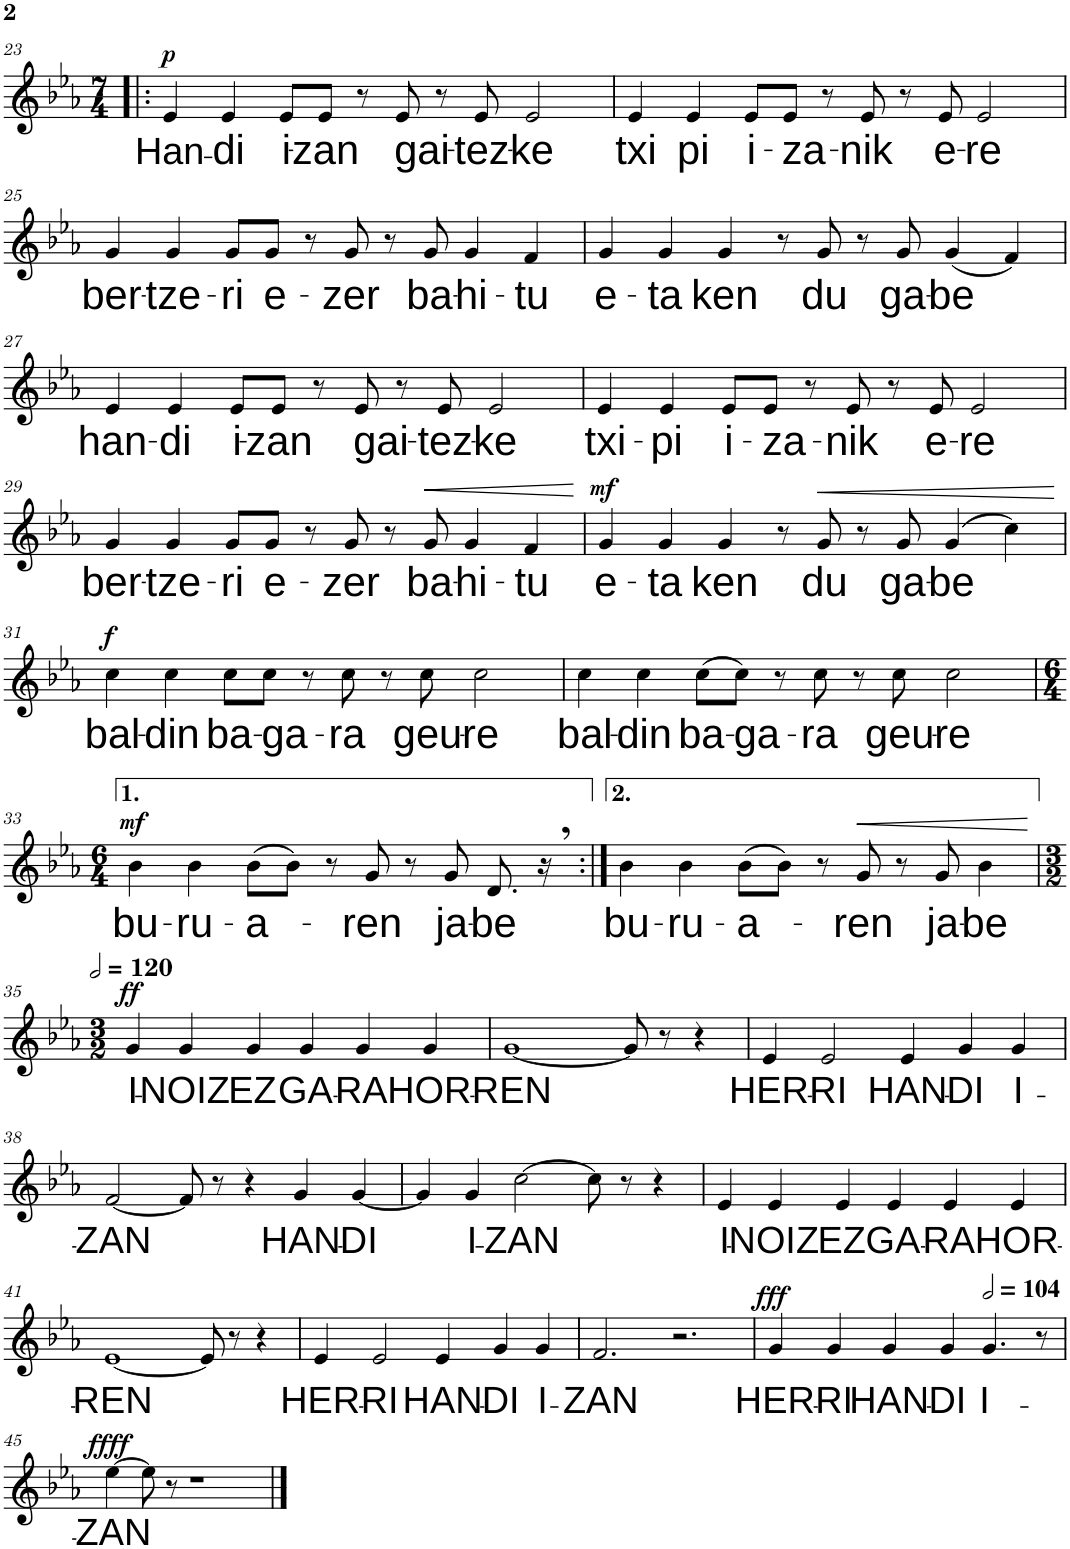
**kern	**text	**dynam
*part1	*part1	*part1
*staff1	*staff1	*staff1
*I"Voix 2	*	*
*I'Vx. 2	*	*
!!LO:PB:g=z
*clefG2	*	*
*k[b-e-a-]	*	*
*M7/4	*	*
=23!|:	=23!|:	=23!|:
!	!LO:LY:b	!LO:DY:a
4e-/	Han-	p
!	!LO:LY:b	!
4e-/	-di	.
!	!LO:LY:b	!
8e-/L	i-	.
!	!LO:LY:b	!
8e-/J	-zan	.
8r	.	.
!	!LO:LY:b	!
8e-/	gai-	.
8r	.	.
!	!LO:LY:b	!
8e-/	-tez-	.
!	!LO:LY:b	!
2e-/	-ke	.
=24	=24	=24
!	!LO:LY:b	!
4e-/	txi	.
!	!LO:LY:b	!
4e-/	pi	.
!	!LO:LY:b	!
8e-/L	i-	.
!	!LO:LY:b	!
8e-/J	-za-	.
8r	.	.
!	!LO:LY:b	!
8e-/	-nik	.
8r	.	.
!	!LO:LY:b	!
8e-/	e-	.
!	!LO:LY:b	!
2e-/	-re	.
!!LO:LB:g=z
=25	=25	=25
!	!LO:LY:b	!
4g/	ber-	.
!	!LO:LY:b	!
4g/	-tze-	.
!	!LO:LY:b	!
8g/L	-ri	.
!	!LO:LY:b	!
8g/J	e-	.
8r	.	.
!	!LO:LY:b	!
8g/	-zer	.
8r	.	.
!	!LO:LY:b	!
8g/	ba-	.
!	!LO:LY:b	!
4g/	-hi-	.
!	!LO:LY:b	!
4f/	-tu	.
=26	=26	=26
!	!LO:LY:b	!
4g/	e-	.
!	!LO:LY:b	!
4g/	-ta	.
!	!LO:LY:b	!
4g/	ken	.
8r	.	.
!	!LO:LY:b	!
8g/	du	.
8r	.	.
!	!LO:LY:b	!
8g/	ga-	.
!	!LO:LY:b	!
(4g/	-be	.
4f/)	.	.
!!LO:LB:g=z
=27	=27	=27
!	!LO:LY:b	!
4e-/	han-	.
!	!LO:LY:b	!
4e-/	-di	.
!	!LO:LY:b	!
8e-/L	i-	.
!	!LO:LY:b	!
8e-/J	-zan	.
8r	.	.
!	!LO:LY:b	!
8e-/	gai-	.
8r	.	.
!	!LO:LY:b	!
8e-/	-tez-	.
!	!LO:LY:b	!
2e-/	-ke	.
=28	=28	=28
!	!LO:LY:b	!
4e-/	txi-	.
!	!LO:LY:b	!
4e-/	-pi	.
!	!LO:LY:b	!
8e-/L	i-	.
!	!LO:LY:b	!
8e-/J	-za-	.
8r	.	.
!	!LO:LY:b	!
8e-/	-nik	.
8r	.	.
!	!LO:LY:b	!
8e-/	e-	.
!	!LO:LY:b	!
2e-/	-re	.
!!LO:LB:g=z
=29	=29	=29
!	!LO:LY:b	!
4g/	ber-	.
!	!LO:LY:b	!
4g/	-tze-	.
!	!LO:LY:b	!
8g/L	-ri	.
!	!LO:LY:b	!
8g/J	e-	.
8r	.	.
!	!LO:LY:b	!
8g/	-zer	.
8r	.	.
!	!LO:LY:b	!LO:HP:b
8g/	ba-	<
!	!LO:LY:b	!
4g/	-hi-	.
!	!LO:LY:b	!
4f/	-tu	.
.	.	[
=30	=30	=30
!	!LO:LY:b	!LO:DY:a
4g/	e-	mf
!	!LO:LY:b	!
4g/	-ta	.
!	!LO:LY:b	!
4g/	ken	.
8r	.	.
!	!LO:LY:b	!LO:HP:b
8g/	du	<
8r	.	.
!	!LO:LY:b	!
8g/	ga-	.
!	!LO:LY:b	!
(4g/	-be	.
4cc\)	.	.
.	.	[
!!LO:LB:g=z
=31	=31	=31
!	!LO:LY:b	!LO:DY:a
4cc\	bal-	f
!	!LO:LY:b	!
4cc\	-din	.
!	!LO:LY:b	!
8cc\L	ba-	.
!	!LO:LY:b	!
8cc\J	-ga-	.
8r	.	.
!	!LO:LY:b	!
8cc\	-ra	.
8r	.	.
!	!LO:LY:b	!
8cc\	geu-	.
!	!LO:LY:b	!
2cc\	-re	.
=32	=32	=32
!	!LO:LY:b	!
4cc\	bal-	.
!	!LO:LY:b	!
4cc\	-din	.
!	!LO:LY:b	!
(8cc\L	ba-	.
!	!LO:LY:b	!
8cc\J)	-ga-	.
8r	.	.
!	!LO:LY:b	!
8cc\	-ra	.
8r	.	.
!	!LO:LY:b	!
8cc\	geu-	.
!	!LO:LY:b	!
2cc\	-re	.
!!LO:LB:g=z
=33	=33	=33
*M6/4	*	*
!	!LO:LY:b	!LO:DY:a
4b-\	bu-	mf
!	!LO:LY:b	!
4b-\	-ru-	.
!	!LO:LY:b	!
(8b-\L	-a-	.
8b-\J)	.	.
8r	.	.
!	!LO:LY:b	!
8g/	-ren	.
8r	.	.
!	!LO:LY:b	!
8g/	ja-	.
!	!LO:LY:b	!
8.d/	-be	.
16r	.	.
=34:|!	=34:|!	=34:|!
!	!LO:LY:b	!
4b-\	bu-	.
!	!LO:LY:b	!
4b-\	-ru-	.
!	!LO:LY:b	!
(8b-\L	-a-	.
8b-\J)	.	.
8r	.	.
!	!LO:LY:b	!LO:HP:b
8g/	-ren	<
8r	.	.
!	!LO:LY:b	!
8g/	ja-	.
!	!LO:LY:b	!
4b-\	-be	.
.	.	[
!!LO:LB:g=z
=35	=35	=35
*M3/2	*	*
*MM240	*	*
!	!LO:LY:b	!LO:DY:a
4g/	I-	ff
!	!LO:LY:b	!
4g/	-NOIZ	.
!	!LO:LY:b	!
4g/	EZ	.
!	!LO:LY:b	!
4g/	GA-	.
!	!LO:LY:b	!
4g/	-RA	.
!	!LO:LY:b	!
4g/	HOR-	.
=36	=36	=36
!	!LO:LY:b	!
[1g	-REN	.
8g/]	.	.
8r	.	.
4r	.	.
=37	=37	=37
!	!LO:LY:b	!
4e-/	HER-	.
!	!LO:LY:b	!
2e-/	-RI	.
!	!LO:LY:b	!
4e-/	HAN-	.
!	!LO:LY:b	!
4g/	-DI	.
!	!LO:LY:b	!
4g/	I-	.
!!LO:LB:g=z
=38	=38	=38
!	!LO:LY:b	!
[2f/	-ZAN	.
8f/]	.	.
8r	.	.
4r	.	.
!	!LO:LY:b	!
4g/	HAN-	.
!	!LO:LY:b	!
[4g/	-DI	.
=39	=39	=39
4g/]	.	.
!	!LO:LY:b	!
4g/	I-	.
!	!LO:LY:b	!
[2cc\	-ZAN	.
8cc\]	.	.
8r	.	.
4r	.	.
=40	=40	=40
!	!LO:LY:b	!
4e-/	I-	.
!	!LO:LY:b	!
4e-/	-NOIZ	.
!	!LO:LY:b	!
4e-/	EZ	.
!	!LO:LY:b	!
4e-/	GA-	.
!	!LO:LY:b	!
4e-/	-RA	.
!	!LO:LY:b	!
4e-/	HOR-	.
!!LO:LB:g=z
=41	=41	=41
!	!LO:LY:b	!
[1e-	-REN	.
8e-/]	.	.
8r	.	.
4r	.	.
=42	=42	=42
!	!LO:LY:b	!
4e-/	HER-	.
!	!LO:LY:b	!
2e-/	-RI	.
!	!LO:LY:b	!
4e-/	HAN-	.
!	!LO:LY:b	!
4g/	-DI	.
!	!LO:LY:b	!
4g/	I-	.
=43	=43	=43
!	!LO:LY:b	!
2.f/	-ZAN	.
2.r	.	.
=44	=44	=44
!	!LO:LY:b	!LO:DY:a
4g/	HER-	fff
!	!LO:LY:b	!
4g/	-RI	.
!	!LO:LY:b	!
4g/	HAN-	.
!	!LO:LY:b	!
4g/	-DI	.
*MM208	*	*
!	!LO:LY:b	!
4.g/	I-	.
8r	.	.
!!LO:LB:g=z
=45	=45	=45
!	!LO:LY:b	!LO:DY:a
[4ee-\	-ZAN	ffff
8ee-\]	.	.
8r	.	.
1r	.	.
==	==	==
*-	*-	*-
